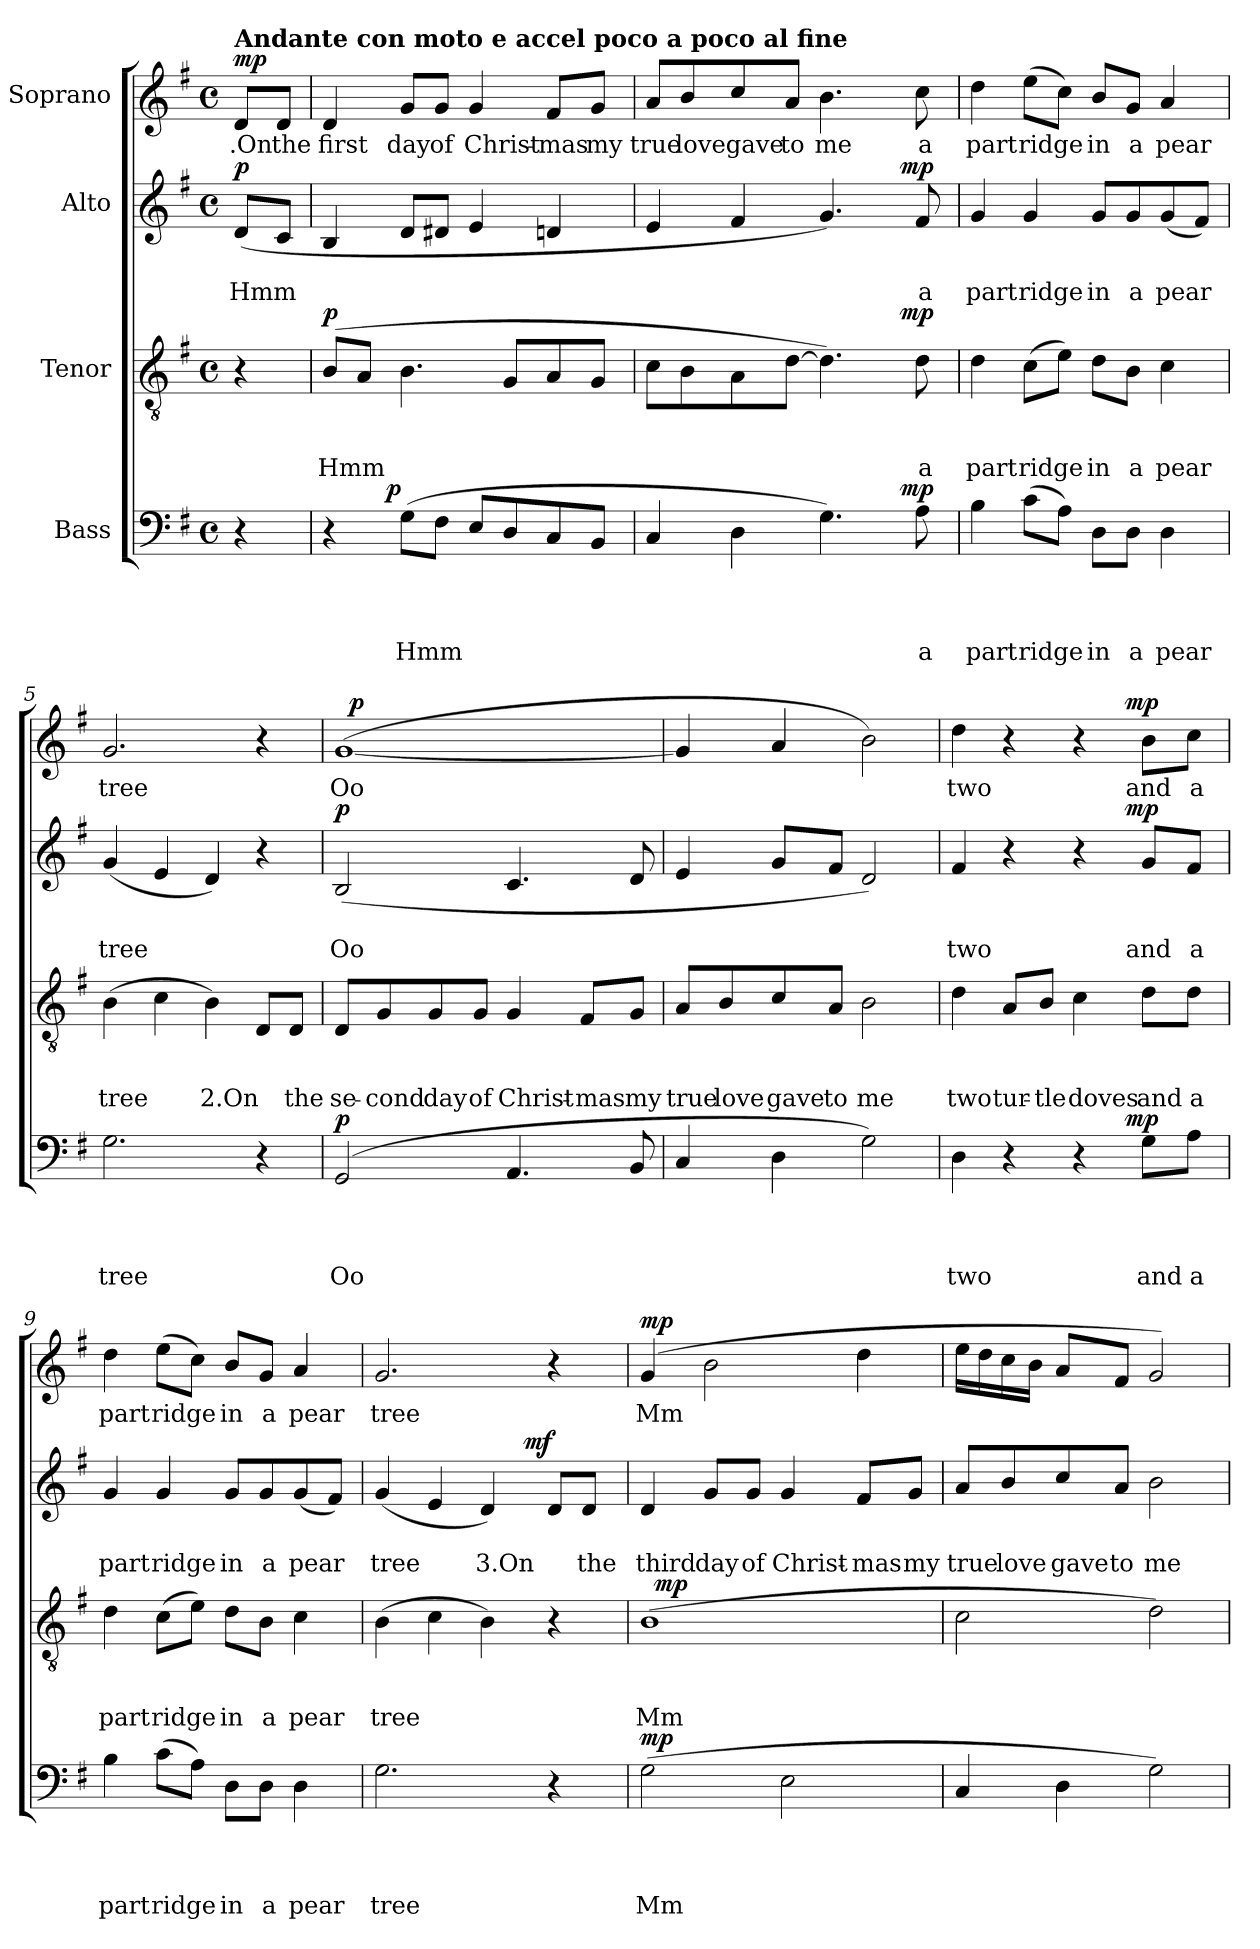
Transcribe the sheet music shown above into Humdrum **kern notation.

**kern	**text	**text	**text	**text	**dynam	**kern	**text	**text	**text	**dynam	**kern	**text	**text	**dynam	**kern	**text	**dynam
*part4	*part4	*part4	*part4	*part4	*part4	*part3	*part3	*part3	*part3	*part3	*part2	*part2	*part2	*part2	*part1	*part1	*part1
*staff4	*staff4	*staff4	*staff4	*staff4	*staff4	*staff3	*staff3	*staff3	*staff3	*staff3	*staff2	*staff2	*staff2	*staff2	*staff1	*staff1	*staff1
*I"Bass	*	*	*	*	*	*I"Tenor	*	*	*	*	*I"Alto	*	*	*	*I"Soprano	*	*
*clefF4	*	*	*	*	*	*clefGv2	*	*	*	*	*clefG2	*	*	*	*clefG2	*	*
*k[f#]	*	*	*	*	*	*k[f#]	*	*	*	*	*k[f#]	*	*	*	*k[f#]	*	*
*G:	*	*	*	*	*	*G:	*	*	*	*	*G:	*	*	*	*G:	*	*
*M4/4	*	*	*	*	*	*M4/4	*	*	*	*	*M4/4	*	*	*	*M4/4	*	*
*met(c)	*	*	*	*	*	*met(c)	*	*	*	*	*met(c)	*	*	*	*met(c)	*	*
=1	=1	=1	=1	=1	=1	=1	=1	=1	=1	=1	=1	=1	=1	=1	=1	=1	=1
!	!	!	!	!	!	!	!	!	!	!	!	!	!	!	!LO:TX:a:B:t=Andante con moto e accel poco a poco al fine	!	!
!	!	!	!	!	!	!	!	!	!	!	!	!	!LO:LY:b	!LO:DY:a	!	!LO:LY:b	!LO:DY:a
4r	.	.	.	.	.	4r	.	.	.	.	(<8d/L	.	Hmm	p	8d/L	.On	mp
!	!	!	!	!	!	!	!	!	!	!	!	!	!	!	!	!LO:LY:b	!
.	.	.	.	.	.	.	.	.	.	.	8c/J	.	.	.	8d/J	the	.
=2	=2	=2	=2	=2	=2	=2	=2	=2	=2	=2	=2	=2	=2	=2	=2	=2	=2
!	!	!	!	!	!	!	!	!	!LO:LY:b	!LO:DY:a	!	!	!	!	!	!LO:LY:b	!
*^	*	*	*	*	*	*	*	*	*	*	*	*	*	*	*	*	*
4r	8..ryy	.	.	.	.	.	(>8B/L	.	.	Hmm	p	4B/	.	.	.	4d/	first	.
.	.	.	.	.	.	.	8A/J	.	.	.	.	.	.	.	.	.	.	.
!	!	!	!	!	!	!LO:DY:a	!	!	!	!	!	!	!	!	!	!	!	!
.	2ryy	.	.	.	.	p	.	.	.	.	.	.	.	.	.	.	.	.
!	!	!	!	!	!LO:LY:b	!	!	!	!	!	!	!	!	!	!	!	!LO:LY:b	!
(>8G\L	.	.	.	.	Hmm	.	4.B\	.	.	.	.	8d/L	.	.	.	8g/L	day	.
!	!	!	!	!	!	!	!	!	!	!	!	!	!	!	!	!	!LO:LY:b	!
8F#\J	.	.	.	.	.	.	.	.	.	.	.	8d#X/J	.	.	.	8g/J	of	.
!	!	!	!	!	!	!	!	!	!	!	!	!	!	!	!	!	!LO:LY:b	!
8E/L	.	.	.	.	.	.	.	.	.	.	.	4e/	.	.	.	4g/	Christ-	.
8D/	.	.	.	.	.	.	8G/L	.	.	.	.	.	.	.	.	.	.	.
.	4ryy	.	.	.	.	.	.	.	.	.	.	.	.	.	.	.	.	.
!	!	!	!	!	!	!	!	!	!	!	!	!	!	!	!	!	!LO:LY:b:rj	!
8C/	.	.	.	.	.	.	8A/	.	.	.	.	4dn/	.	.	.	8f#/L	-mas	.
!	!	!	!	!	!	!	!	!	!	!	!	!	!	!	!	!	!LO:LY:b	!
8BB/J	.	.	.	.	.	.	8G/J	.	.	.	.	.	.	.	.	8g/J	my	.
.	32ryy	.	.	.	.	.	.	.	.	.	.	.	.	.	.	.	.	.
=3	=3	=3	=3	=3	=3	=3	=3	=3	=3	=3	=3	=3	=3	=3	=3	=3	=3	=3
!	!	!	!	!	!	!	!	!	!	!	!	!	!	!	!	!	!LO:LY:b	!
*	*	*	*	*	*	*	*^	*	*	*	*	*^	*	*	*	*	*	*
4C/	2ryy	.	.	.	.	.	8c\L	2ryy	.	.	.	.	4e/	2ryy	.	.	.	8a/L	true	.
!	!	!	!	!	!	!	!	!	!	!	!	!	!	!	!	!	!	!	!LO:LY:b	!
.	.	.	.	.	.	.	8B\	.	.	.	.	.	.	.	.	.	.	8b/	love	.
!	!	!	!	!	!	!	!	!	!	!	!	!	!	!	!	!	!	!	!LO:LY:b	!
4D\	.	.	.	.	.	.	8A\	.	.	.	.	.	4f#/	.	.	.	.	8cc/	gave	.
!	!	!	!	!	!	!	!	!	!	!	!	!	!	!	!	!	!	!	!LO:LY:b	!
.	.	.	.	.	.	.	[>8d\J	.	.	.	.	.	.	.	.	.	.	8a/J	to	.
!	!	!	!	!	!	!	!	!	!	!	!	!	!	!	!	!	!	!	!LO:LY:b	!
4.G\)	4ryy	.	.	.	.	.	4.d\])	4ryy	.	.	.	.	4.g/)	4ryy	.	.	.	4.b\	me	.
.	16.ryy	.	.	.	.	.	.	16.ryy	.	.	.	.	.	16.ryy	.	.	.	.	.	.
!	!	!	!	!	!	!LO:DY:a	!	!	!	!	!	!LO:DY:a	!	!	!	!	!LO:DY:a	!	!	!
.	8ryy	.	.	.	.	mp	.	8ryy	.	.	.	mp	.	8ryy	.	.	mp	.	.	.
!	!	!	!	!	!LO:LY:b	!	!	!	!	!	!LO:LY:b	!	!	!	!	!LO:LY:b	!	!	!LO:LY:b	!
8A\	.	.	.	.	a	.	8d\	.	.	.	a	.	8f#/	.	.	a	.	8cc\	a	.
.	32ryy	.	.	.	.	.	.	32ryy	.	.	.	.	.	32ryy	.	.	.	.	.	.
=4	=4	=4	=4	=4	=4	=4	=4	=4	=4	=4	=4	=4	=4	=4	=4	=4	=4	=4	=4	=4
!	!	!	!	!	!LO:LY:b	!	!	!	!	!	!LO:LY:b	!	!	!	!	!LO:LY:b	!	!	!LO:LY:b	!
*v	*v	*	*	*	*	*	*	*	*	*	*	*	*v	*v	*	*	*	*	*	*
*	*	*	*	*	*	*v	*v	*	*	*	*	*	*	*	*	*	*	*
4B\	.	.	.	part	.	4d\	.	.	part	.	4g/	.	part	.	4dd\	part	.
!	!	!	!	!LO:LY:b	!	!	!	!	!LO:LY:b	!	!	!	!LO:LY:b	!	!	!LO:LY:b	!
(>8c\L	.	.	.	ridge	.	(>8c\L	.	.	ridge	.	4g/	.	ridge	.	(>8ee\L	ridge	.
8A\J)	.	.	.	.	.	8e\J)	.	.	.	.	.	.	.	.	8cc\J)	.	.
!	!	!	!	!LO:LY:b	!	!	!	!	!LO:LY:b	!	!	!	!LO:LY:b	!	!	!LO:LY:b	!
8D\L	.	.	.	in	.	8d\L	.	.	in	.	8g/L	.	in	.	8b/L	in	.
!	!	!	!	!LO:LY:b	!	!	!	!	!LO:LY:b	!	!	!	!LO:LY:b	!	!	!LO:LY:b	!
8D\J	.	.	.	a	.	8B\J	.	.	a	.	8g/	.	a	.	8g/J	a	.
!	!	!	!	!LO:LY:b	!	!	!	!	!LO:LY:b	!	!	!	!LO:LY:b	!	!	!LO:LY:b	!
4D\	.	.	.	pear	.	4c\	.	.	pear	.	(<8g/	.	pear	.	4a/	pear	.
.	.	.	.	.	.	.	.	.	.	.	8f#/J)	.	.	.	.	.	.
=5	=5	=5	=5	=5	=5	=5	=5	=5	=5	=5	=5	=5	=5	=5	=5	=5	=5
!	!	!	!	!LO:LY:b	!	!	!	!	!LO:LY:b	!	!	!	!LO:LY:b	!	!	!LO:LY:b	!
2.G\	.	.	.	tree	.	(>4B\	.	.	tree	.	(<4g/	.	tree	.	2.g</	tree	.
.	.	.	.	.	.	4c\	.	.	.	.	4e/	.	.	.	.	.	.
!	!	!	!	!	!	!	!	!	!LO:LY:b	!	!	!	!	!	!	!	!
.	.	.	.	.	.	4B\)	.	.	2.On	.	4d/)	.	.	.	.	.	.
4r	.	.	.	.	.	8D/L	.	.	.	.	4r	.	.	.	4r	.	.
!	!	!	!	!	!	!	!	!	!LO:LY:b	!	!	!	!	!	!	!	!
.	.	.	.	.	.	8D/J	.	.	the	.	.	.	.	.	.	.	.
!!LO:LB:g=z
=6	=6	=6	=6	=6	=6	=6	=6	=6	=6	=6	=6	=6	=6	=6	=6	=6	=6
!	!	!	!	!LO:LY:b	!LO:DY:a	!	!	!	!LO:LY:b	!	!	!	!LO:LY:b	!LO:DY:a	!	!LO:LY:b	!
*	*	*	*	*	*	*	*	*	*	*	*	*	*	*	*^	*	*
(2GG/	.	.	.	Oo	p	8D/L	.	.	se-	.	(<2B/	.	Oo	p	(>[<1g	32ryy	Oo	.
!	!	!	!	!	!	!	!	!	!	!	!	!	!	!	!	!	!	!LO:DY:a
.	.	.	.	.	.	.	.	.	.	.	.	.	.	.	.	2ryy	.	p
!	!	!	!	!	!	!	!	!	!LO:LY:b	!	!	!	!	!	!	!	!	!
.	.	.	.	.	.	8G/	.	.	-cond	.	.	.	.	.	.	.	.	.
!	!	!	!	!	!	!	!	!	!LO:LY:b	!	!	!	!	!	!	!	!	!
.	.	.	.	.	.	8G/	.	.	day	.	.	.	.	.	.	.	.	.
!	!	!	!	!	!	!	!	!	!LO:LY:b	!	!	!	!	!	!	!	!	!
.	.	.	.	.	.	8G/J	.	.	of	.	.	.	.	.	.	.	.	.
!	!	!	!	!	!	!	!	!	!LO:LY:b	!	!	!	!	!	!	!	!	!
4.AA/	.	.	.	.	.	4G/	.	.	Christ-	.	4.c/	.	.	.	.	.	.	.
.	.	.	.	.	.	.	.	.	.	.	.	.	.	.	.	4...ryy	.	.
!	!	!	!	!	!	!	!	!	!LO:LY:b:rj	!	!	!	!	!	!	!	!	!
.	.	.	.	.	.	8F#/L	.	.	-mas	.	.	.	.	.	.	.	.	.
!	!	!	!	!	!	!	!	!	!LO:LY:b	!	!	!	!	!	!	!	!	!
8BB/	.	.	.	.	.	8G/J	.	.	my	.	8d/	.	.	.	.	.	.	.
=7	=7	=7	=7	=7	=7	=7	=7	=7	=7	=7	=7	=7	=7	=7	=7	=7	=7	=7
!	!	!	!	!	!	!	!	!	!LO:LY:b	!	!	!	!	!	!	!	!	!
*	*	*	*	*	*	*	*	*	*	*	*	*	*	*	*v	*v	*	*
4C/	.	.	.	.	.	8A/L	.	.	true	.	4e/	.	.	.	4g/]	.	.
!	!	!	!	!	!	!	!	!	!LO:LY:b	!	!	!	!	!	!	!	!
.	.	.	.	.	.	8B/	.	.	love	.	.	.	.	.	.	.	.
!	!	!	!	!	!	!	!	!	!LO:LY:b	!	!	!	!	!	!	!	!
4D\	.	.	.	.	.	8c/	.	.	gave	.	8g/L	.	.	.	4a/	.	.
!	!	!	!	!	!	!	!	!	!LO:LY:b	!	!	!	!	!	!	!	!
.	.	.	.	.	.	8A/J	.	.	to	.	8f#/J	.	.	.	.	.	.
!	!	!	!	!	!	!	!	!	!LO:LY:b	!	!	!	!	!	!	!	!
2G\)	.	.	.	.	.	2B\	.	.	me	.	2d/)	.	.	.	2b\)	.	.
=8	=8	=8	=8	=8	=8	=8	=8	=8	=8	=8	=8	=8	=8	=8	=8	=8	=8
!	!	!	!	!LO:LY:b	!	!	!	!	!LO:LY:b	!	!	!	!LO:LY:b	!	!	!LO:LY:b	!
*^	*	*	*	*	*	*	*	*	*	*	*^	*	*	*	*^	*	*
4D\	2ryy	.	.	.	two	.	4d\	.	.	two	.	4f#/	2ryy	.	two	.	4dd\	2ryy	two	.
!	!	!	!	!	!	!	!	!	!	!LO:LY:b	!	!	!	!	!	!	!	!	!	!
4r	.	.	.	.	.	.	8A/L	.	.	tur-	.	4r	.	.	.	.	4r	.	.	.
!	!	!	!	!	!	!	!	!	!	!LO:LY:b:rj	!	!	!	!	!	!	!	!	!	!
.	.	.	.	.	.	.	8B/J	.	.	-tle	.	.	.	.	.	.	.	.	.	.
!	!	!	!	!	!	!	!	!	!	!LO:LY:b	!	!	!	!	!	!	!	!	!	!
4r	8..ryy	.	.	.	.	.	4c\	.	.	doves	.	4r	8..ryy	.	.	.	4r	8..ryy	.	.
!	!	!	!	!	!	!LO:DY:a	!	!	!	!	!	!	!	!	!	!LO:DY:a	!	!	!	!LO:DY:a
.	4ryy	.	.	.	.	mp	.	.	.	.	.	.	4ryy	.	.	mp	.	4ryy	.	mp
!	!	!	!	!	!LO:LY:b	!	!	!	!	!LO:LY:b	!	!	!	!	!LO:LY:b	!	!	!	!LO:LY:b	!
8G\L	.	.	.	.	and	.	8d\L	.	.	and	.	8g/L	.	.	and	.	8b\L	.	and	.
!	!	!	!	!	!LO:LY:b	!	!	!	!	!LO:LY:b	!	!	!	!	!LO:LY:b	!	!	!	!LO:LY:b	!
8A\J	.	.	.	.	a	.	8d\J	.	.	a	.	8f#/J	.	.	a	.	8cc\J	.	a	.
.	32ryy	.	.	.	.	.	.	.	.	.	.	.	32ryy	.	.	.	.	32ryy	.	.
=9	=9	=9	=9	=9	=9	=9	=9	=9	=9	=9	=9	=9	=9	=9	=9	=9	=9	=9	=9	=9
!	!	!	!	!	!LO:LY:b	!	!	!	!	!LO:LY:b	!	!	!	!	!LO:LY:b	!	!	!	!LO:LY:b	!
*	*	*	*	*	*	*	*	*	*	*	*	*v	*v	*	*	*	*	*	*	*
*v	*v	*	*	*	*	*	*	*	*	*	*	*	*	*	*	*v	*v	*	*
4B\	.	.	.	part	.	4d\	.	.	part	.	4g/	.	part	.	4dd\	part	.
!	!	!	!	!LO:LY:b	!	!	!	!	!LO:LY:b	!	!	!	!LO:LY:b	!	!	!LO:LY:b	!
(>8c\L	.	.	.	ridge	.	(>8c\L	.	.	ridge	.	4g/	.	ridge	.	(>8ee\L	ridge	.
8A\J)	.	.	.	.	.	8e\J)	.	.	.	.	.	.	.	.	8cc\J)	.	.
!	!	!	!	!LO:LY:b	!	!	!	!	!LO:LY:b	!	!	!	!LO:LY:b	!	!	!LO:LY:b	!
8D\L	.	.	.	in	.	8d\L	.	.	in	.	8g/L	.	in	.	8b/L	in	.
!	!	!	!	!LO:LY:b	!	!	!	!	!LO:LY:b	!	!	!	!LO:LY:b	!	!	!LO:LY:b	!
8D\J	.	.	.	a	.	8B\J	.	.	a	.	8g/	.	a	.	8g/J	a	.
!	!	!	!	!LO:LY:b	!	!	!	!	!LO:LY:b	!	!	!	!LO:LY:b	!	!	!LO:LY:b	!
4D\	.	.	.	pear	.	4c\	.	.	pear	.	(<8g/	.	pear	.	4a/	pear	.
.	.	.	.	.	.	.	.	.	.	.	8f#/J)	.	.	.	.	.	.
=10	=10	=10	=10	=10	=10	=10	=10	=10	=10	=10	=10	=10	=10	=10	=10	=10	=10
!	!	!	!	!LO:LY:b	!	!	!	!	!LO:LY:b	!	!	!	!LO:LY:b	!	!	!LO:LY:b	!
*	*	*	*	*	*	*	*	*	*	*	*^	*	*	*	*	*	*
2.G\	.	.	.	tree	.	(>4B\	.	.	tree	.	(<4g/	2ryy	.	tree	.	2.g/	tree	.
.	.	.	.	.	.	4c\	.	.	.	.	4e/	.	.	.	.	.	.	.
!	!	!	!	!	!	!	!	!	!	!	!	!	!	!LO:LY:b	!	!	!	!
.	.	.	.	.	.	4B\)	.	.	.	.	4d/)	8.ryy	.	3.On	.	.	.	.
!	!	!	!	!	!	!	!	!	!	!	!	!	!	!	!LO:DY:a	!	!	!
.	.	.	.	.	.	.	.	.	.	.	.	4ryy	.	.	mf	.	.	.
4r	.	.	.	.	.	4r	.	.	.	.	8d/L	.	.	.	.	4r	.	.
!	!	!	!	!	!	!	!	!	!	!	!	!	!	!LO:LY:b	!	!	!	!
.	.	.	.	.	.	.	.	.	.	.	8d/J	.	.	the	.	.	.	.
.	.	.	.	.	.	.	.	.	.	.	.	16ryy	.	.	.	.	.	.
!!LO:LB:g=z
=11	=11	=11	=11	=11	=11	=11	=11	=11	=11	=11	=11	=11	=11	=11	=11	=11	=11	=11
!	!	!	!	!LO:LY:b	!LO:DY:a	!	!	!	!LO:LY:b	!	!	!	!	!LO:LY:b	!	!	!LO:LY:b	!LO:DY:a
*	*	*	*	*	*	*^	*	*	*	*	*v	*v	*	*	*	*	*	*
(>2G\	.	.	.	Mm	mp	(>1B	32ryy	.	.	Mm	.	4d/	.	third	.	(4g/	Mm	mp
!	!	!	!	!	!	!	!	!	!	!	!LO:DY:a	!	!	!	!	!	!	!
.	.	.	.	.	.	.	2ryy	.	.	.	mp	.	.	.	.	.	.	.
!	!	!	!	!	!	!	!	!	!	!	!	!	!	!LO:LY:b	!	!	!	!
.	.	.	.	.	.	.	.	.	.	.	.	8g/L	.	day	.	2b\	.	.
!	!	!	!	!	!	!	!	!	!	!	!	!	!	!LO:LY:b	!	!	!	!
.	.	.	.	.	.	.	.	.	.	.	.	8g/J	.	of	.	.	.	.
!	!	!	!	!	!	!	!	!	!	!	!	!	!	!LO:LY:b	!	!	!	!
2E\	.	.	.	.	.	.	.	.	.	.	.	4g/	.	Christ-	.	.	.	.
.	.	.	.	.	.	.	4...ryy	.	.	.	.	.	.	.	.	.	.	.
!	!	!	!	!	!	!	!	!	!	!	!	!	!	!LO:LY:b:rj	!	!	!	!
.	.	.	.	.	.	.	.	.	.	.	.	8f#/L	.	-mas	.	4dd\	.	.
!	!	!	!	!	!	!	!	!	!	!	!	!	!	!LO:LY:b	!	!	!	!
.	.	.	.	.	.	.	.	.	.	.	.	8g/J	.	my	.	.	.	.
=12	=12	=12	=12	=12	=12	=12	=12	=12	=12	=12	=12	=12	=12	=12	=12	=12	=12	=12
!	!	!	!	!	!	!	!	!	!	!	!	!	!	!LO:LY:b	!	!	!	!
*	*	*	*	*	*	*v	*v	*	*	*	*	*	*	*	*	*	*	*
4C/	.	.	.	.	.	2c\	.	.	.	.	8a/L	.	true	.	16ee\LL	.	.
.	.	.	.	.	.	.	.	.	.	.	.	.	.	.	16dd\	.	.
!	!	!	!	!	!	!	!	!	!	!	!	!	!LO:LY:b	!	!	!	!
.	.	.	.	.	.	.	.	.	.	.	8b/	.	love	.	16cc\	.	.
.	.	.	.	.	.	.	.	.	.	.	.	.	.	.	16b\JJ	.	.
!	!	!	!	!	!	!	!	!	!	!	!	!	!LO:LY:b	!	!	!	!
4D\	.	.	.	.	.	.	.	.	.	.	8cc/	.	gave	.	8a/L	.	.
!	!	!	!	!	!	!	!	!	!	!	!	!	!LO:LY:b	!	!	!	!
.	.	.	.	.	.	.	.	.	.	.	8a/J	.	to	.	8f#/J	.	.
!	!	!	!	!	!	!	!	!	!	!	!	!	!LO:LY:b	!	!	!	!
2G\)	.	.	.	.	.	2d\)	.	.	.	.	2b\	.	me	.	2g/)	.	.
=	=	=	=	=	=	=	=	=	=	=	=	=	=	=	=	=	=
*-	*-	*-	*-	*-	*-	*-	*-	*-	*-	*-	*-	*-	*-	*-	*-	*-	*-
